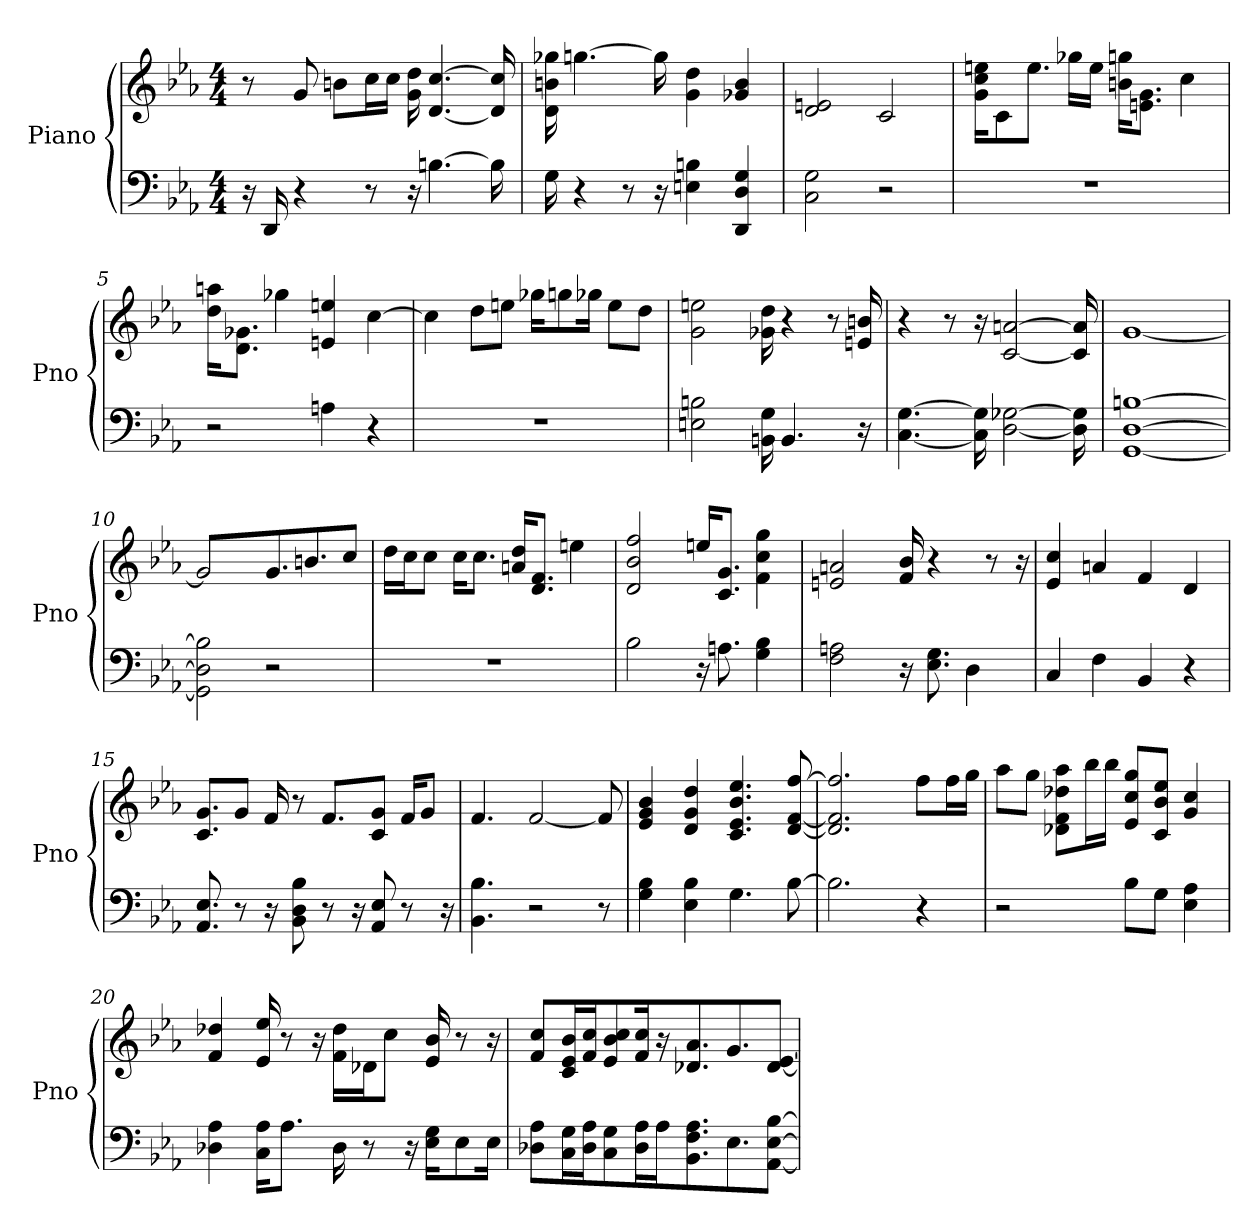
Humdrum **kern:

**kern	**kern
*part1	*part1
*staff2	*staff1
*I"Piano	*
*I'Pno	*
*clefF4	*clefG2
*k[b-e-a-]	*k[b-e-a-]
*E-:	*E-:
*M4/4	*M4/4
*MM102	*MM102
=1	=1
16r	8r
16DD	.
4r	8g
.	8b\L
8r	16cc\L
.	16cc\JJ
16r	16dd 16g
[4.B	[4.d [4.cc
16B]	16d] 16cc]
=2	=2
16G	16gg- 16b 16d
4r	[4.gg
8r	.
16r	16gg]
4E 4B	4dd 4g
4G 4DD 4D	4g- 4b
=3	=3
2C 2G	2e 2d
2r	2c
=4	=4
1r	16ee\ 16g\ 16cc\KL
.	8c\
.	8.ee\J
.	16gg-\LL
.	16ee\JJ
.	16gg\ 16b\KL
.	8.e\ 8.g\J
.	4cc
=5	=5
2r	16aa\ 16dd\KL
.	8.d\ 8.g-\J
.	4gg-
4A	4ee 4e
4r	[4cc
=6	=6
1r	4cc]
.	8dd\L
.	8ee\J
.	16gg-\KL
.	8gg\
.	16gg-\Jk
.	8ee\L
.	8dd\J
=7	=7
2E 2B	2g 2ee
16BB 16G	16dd 16g-
4.BB	4r
.	8r
16r	16e 16b
=8	=8
[4.G [4.C	4r
.	8r
16G] 16C]	16r
[2G- [2D	[2a [2c
16G-] 16D]	16a] 16c]
=9	=9
[1B [1D [1GG	[1g
=10	=10
2B] 2D] 2GG]	2g]
2r	8.g/L
.	8.b/J
.	8ccJ
=11	=11
1r	16dd\LL
.	16cc\J
.	8cc\J
.	16cc\KL
.	8.cc\J
.	16dd/ 16a/KL
.	8.f/ 8.d/J
.	4ee
=12	=12
2B-	2ff 2d 2b-
16r	16ee/KL
8.A	8.g/ 8.c/J
4B- 4G	4cc 4f 4gg
=13	=13
2A 2F	2a 2e
16r	16b- 16f
8.G 8.E-	4r
4D	.
.	8r
.	16r
=14	=14
4C	4cc 4e-
4F	4a
4BB-	4f
4r	4d
=15	=15
8.E- 8.AA-	8.g/ 8.c/L
8r	8g/J
16r	16f
8B- 8D 8BB-	8r
8r	8.f/L
16r	.
8E- 8AA-	8g/ 8c/J
8r	16f/KL
.	8g/J
16r	.
=16	=16
4.B- 4.BB-	4.f
2r	[2f
8r	8f]
=17	=17
4G 4B-	4b- 4e- 4g
4B- 4E-	4dd 4g 4d
4.G	4.b- 4.ee- 4.e- 4.c
[8B-	[8ff [8f [8d
=18	=18
2.B-]	2.ff] 2.f] 2.d]
4r	8ff\L
.	16ff\L
.	16gg\JJ
=19	=19
2r	8aa-\L
.	8gg\J
.	8aa-\ 8dd-\ 8f\ 8d-\L
.	16bb-\L
.	16bb-\JJ
8B-\L	8gg/ 8cc/ 8e-/L
8G\J	8b-/ 8ee-/ 8c/J
4E- 4A-	4cc 4g
=20	=20
4A- 4D-	4dd- 4f
16A-\ 16C\KL	16ee- 16e-
8.A-\J	8r
.	16r
16D-	16dd-\ 16f\LL
8r	16d-\J
.	8cc\J
16r	.
16E-\ 16G\KL	16e- 16b-
8E-\	8r
16E-\Jk	16r
=21	=21
8D-\ 8A-\L	8cc/ 8f/L
16C\ 16G\L	16e-/ 16b-/ 16c/L
16D-\ 16A-\JJ	16cc/ 16f/JJ
8G\ 8C\L	8b-/ 8e-/ 8cc/L
16A-\ 16D-\L	16cc/ 16f/Jk
16A-\JJ	16r
8.A-\ 8.F\ 8.BB-\L	8.a-/ 8.d-/L
8.E-\J	8.g/J
[8B- [8E- [8AA-J	[8e- [8d-J
=	=
*-	*-
